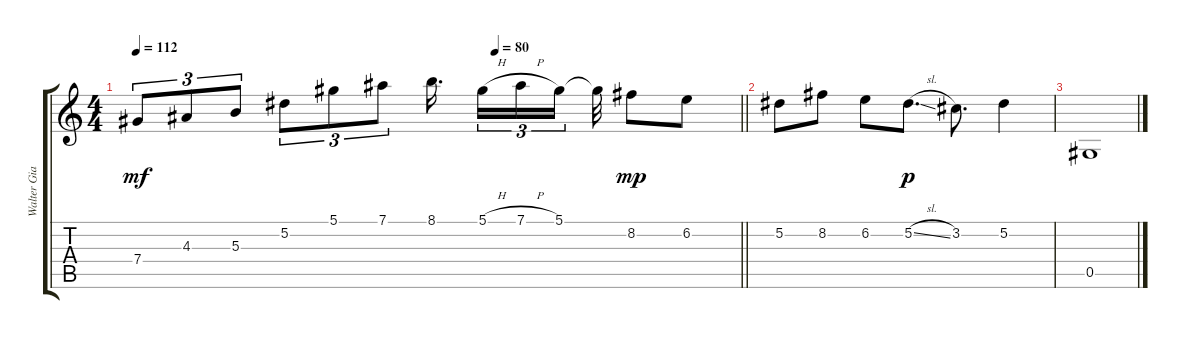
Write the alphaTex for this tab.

\track ("Walter Giardino" "Walter Gia") {instrument acousticguitarsteel}
\staff {score tabs}
\tuning (Eb4 Bb3 Gb3 Db3 Ab2 Eb2) {hide}
\ts (4 4)
\tempo 112
\tempo (80 0.59375)
\clef g2
\barLineRight lightlight
\ks c
7.4.8{tu (3 2) dy mf} 4.3.8{tu (3 2)} 5.3.8{tu (3 2)} 5.2.8{tu (3 2)} 5.1.8{tu (3 2)} 7.1.8{tu (3 2)} 8.1.16{d beam splitsecondary} 5.1{h}.16{tu (3 2)} 7.1{h}.16{tu (3 2)} 5.1.16{tu (3 2) beam splitsecondary} 5.1{t}.32 8.2.8{dy mp} 6.2.8 |
5.2.8 8.2.8 6.2.8 5.2{sl}.8{d dy p} 3.2.8{d} 5.2.4 |
0.5.1
